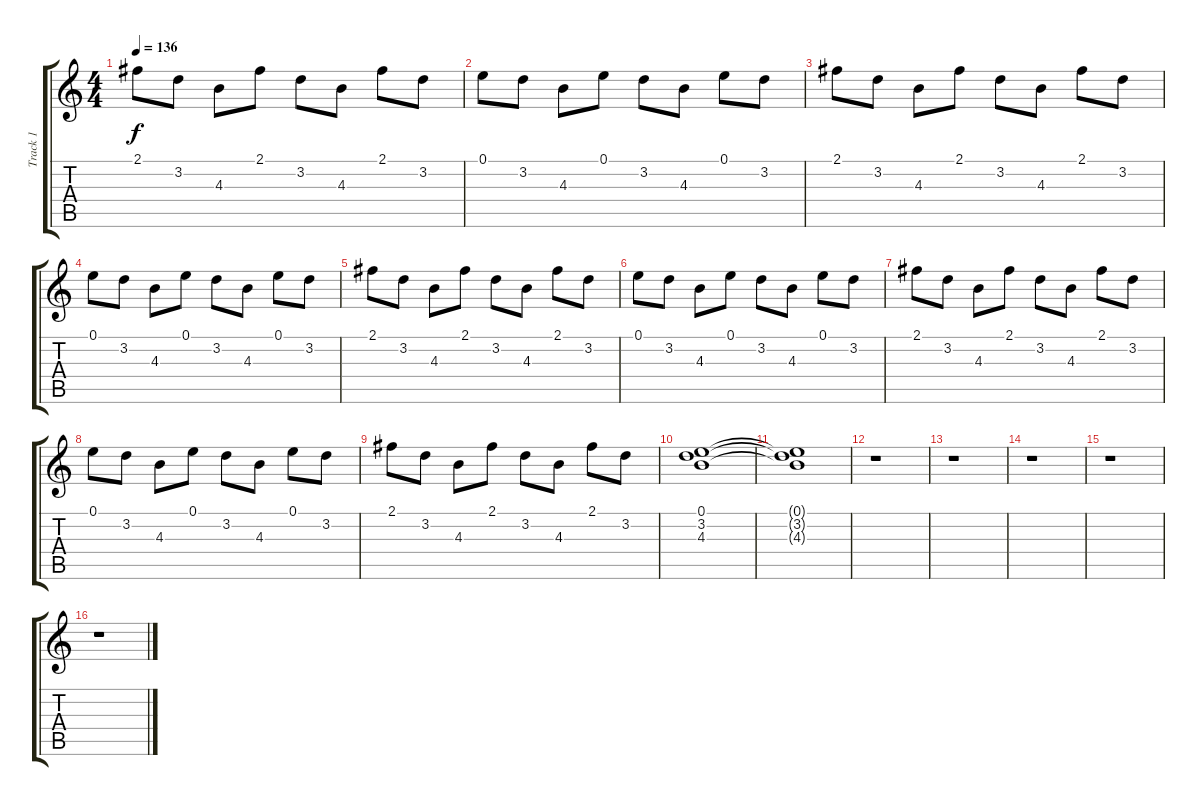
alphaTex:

\track ("Track 1" "Track 1") {instrument electricguitarclean}
\staff {score tabs}
\tuning (E4 B3 G3 D3 A2 E2) {hide}
\ts (4 4)
\tempo 136
\clef g2
\ks c
2.1.8{dy f} 3.2.8 4.3.8 2.1.8 3.2.8 4.3.8 2.1.8 3.2.8 |
0.1.8 3.2.8 4.3.8 0.1.8 3.2.8 4.3.8 0.1.8 3.2.8 |
2.1.8 3.2.8 4.3.8 2.1.8 3.2.8 4.3.8 2.1.8 3.2.8 |
0.1.8 3.2.8 4.3.8 0.1.8 3.2.8 4.3.8 0.1.8 3.2.8 |
2.1.8 3.2.8 4.3.8 2.1.8 3.2.8 4.3.8 2.1.8 3.2.8 |
0.1.8 3.2.8 4.3.8 0.1.8 3.2.8 4.3.8 0.1.8 3.2.8 |
2.1.8 3.2.8 4.3.8 2.1.8 3.2.8 4.3.8 2.1.8 3.2.8 |
0.1.8 3.2.8 4.3.8 0.1.8 3.2.8 4.3.8 0.1.8 3.2.8 |
2.1.8 3.2.8 4.3.8 2.1.8 3.2.8 4.3.8 2.1.8 3.2.8 |
(0.1 3.2 4.3).1 |
(0.1{t} 3.2{t} 4.3{t}).1 |
r.1 |
r.1 |
r.1 |
r.1 |
r.1
